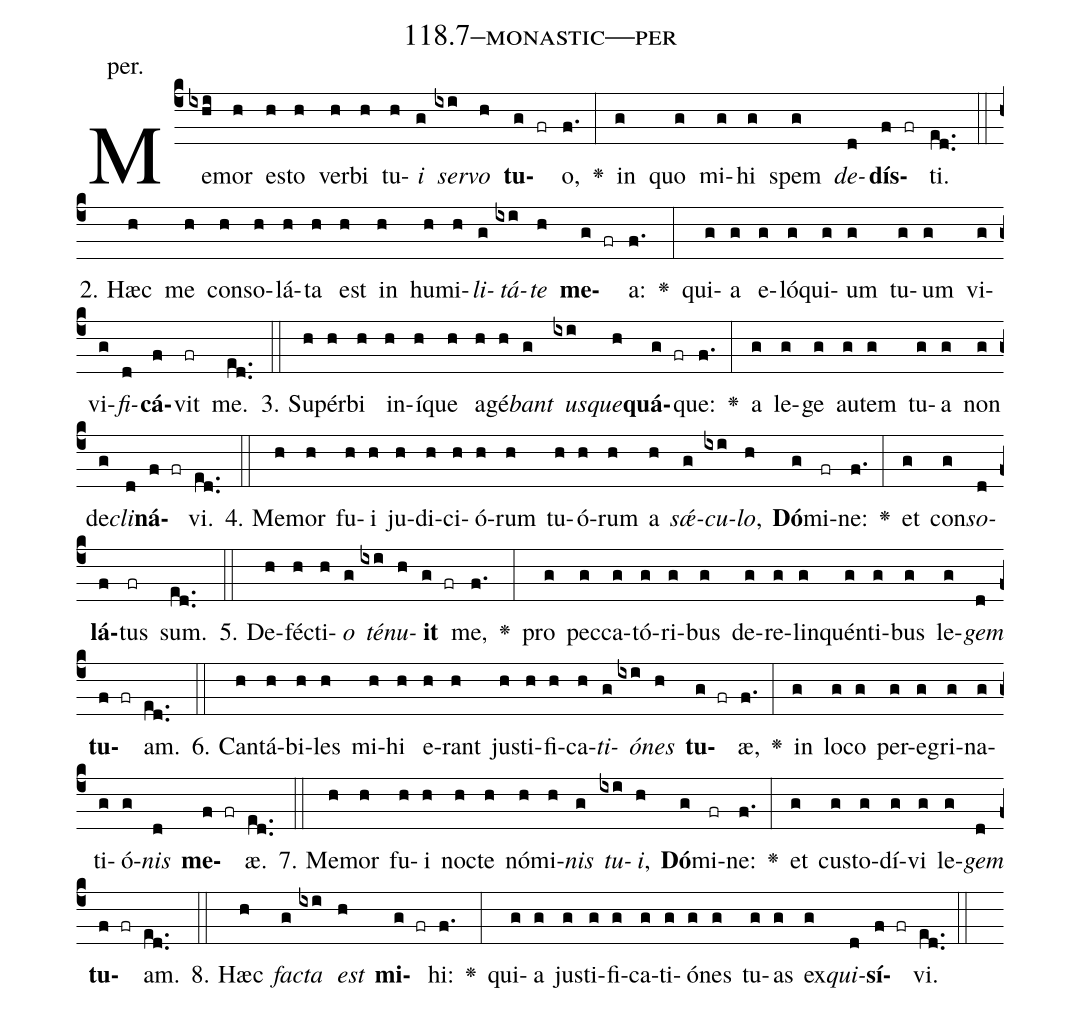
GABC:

name: 118.7--monastic---per;
annotation: per.;
%%
(c4)Me(ixhi)mor(h) es(h)to(h) ver(h)bi(h) tu(h)<i>i</i>(g) <i>ser</i>(ixi)<i>vo</i>(h) <b>tu</b>(g fr)o,(f.) <v>\greheightstar</v>(:) in(g) quo(g) mi(g)hi(g) spem(g) <i>de</i>(d)<b>dís</b>(f fr)ti.(ed..) (::)
2. Hæc(h) me(h) con(h)so(h)lá(h)ta(h) est(h) in(h) hu(h)mi(h)<i>li</i>(g)<i>tá</i>(ixi)<i>te</i>(h) <b>me</b>(g fr)a:(f.) <v>\greheightstar</v>(:) qui(g)a(g) e(g)ló(g)qui(g)um(g) tu(g)um(g) vi(g)vi(g)<i>fi</i>(d)<b>cá</b>(f)vit(fr) me.(ed..) (::)
3. Su(h)pér(h)bi(h) in(h)í(h)que(h) a(h)gé(h)<i>bant</i>(g) <i>us</i>(ixi)<i>que</i>(h)<b>quá</b>(g fr)que:(f.) <v>\greheightstar</v>(:) a(g) le(g)ge(g) au(g)tem(g) tu(g)a(g) non(g) de(g)<i>cli</i>(d)<b>ná</b>(f fr)vi.(ed..) (::)
4. Me(h)mor(h) fu(h)i(h) ju(h)di(h)ci(h)ó(h)rum(h) tu(h)ó(h)rum(h) a(h) <i>sǽ</i>(g)<i>cu</i>(ixi)<i>lo</i>,(h) <b>Dó</b>(g)mi(fr)ne:(f.) <v>\greheightstar</v>(:) et(g) con(g)<i>so</i>(d)<b>lá</b>(f)tus(fr) sum.(ed..) (::)
5. De(h)féc(h)ti(h)<i>o</i>(g) <i>té</i>(ixi)<i>nu</i>(h)<b>it</b>(g fr) me,(f.) <v>\greheightstar</v>(:) pro(g) pec(g)ca(g)tó(g)ri(g)bus(g) de(g)re(g)lin(g)quén(g)ti(g)bus(g) le(g)<i>gem</i>(d) <b>tu</b>(f fr)am.(ed..) (::)
6. Can(h)tá(h)bi(h)les(h) mi(h)hi(h) e(h)rant(h) jus(h)ti(h)fi(h)ca(h)<i>ti</i>(g)<i>ó</i>(ixi)<i>nes</i>(h) <b>tu</b>(g fr)æ,(f.) <v>\greheightstar</v>(:) in(g) lo(g)co(g) per(g)e(g)gri(g)na(g)ti(g)ó(g)<i>nis</i>(d) <b>me</b>(f fr)æ.(ed..) (::)
7. Me(h)mor(h) fu(h)i(h) noc(h)te(h) nó(h)mi(h)<i>nis</i>(g) <i>tu</i>(ixi)<i>i</i>,(h) <b>Dó</b>(g)mi(fr)ne:(f.) <v>\greheightstar</v>(:) et(g) cus(g)to(g)dí(g)vi(g) le(g)<i>gem</i>(d) <b>tu</b>(f fr)am.(ed..) (::)
8. Hæc(h) <i>fac</i>(g)<i>ta</i>(ixi) <i>est</i>(h) <b>mi</b>(g fr)hi:(f.) <v>\greheightstar</v>(:) qui(g)a(g) jus(g)ti(g)fi(g)ca(g)ti(g)ó(g)nes(g) tu(g)as(g) ex(g)<i>qui</i>(d)<b>sí</b>(f fr)vi.(ed..) (::)
